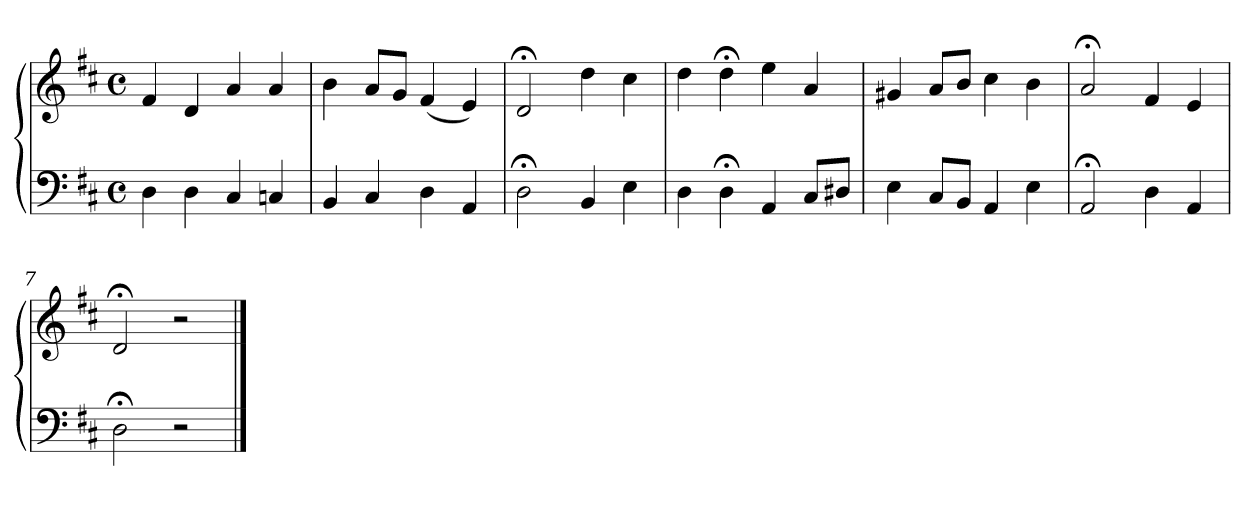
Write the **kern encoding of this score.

**kern	**kern
*part1	*part1
*staff2	*staff1
*clefF4	*clefG2
*k[f#c#]	*k[f#c#]
*M4/4	*M4/4
*met(c)	*met(c)
=1	=1
4D	4f#
4D	4d
4C#	4a
4Cn	4a
=2	=2
4BB	4b
4C#	8aL
.	8gJ
4D	(4f#
4AA	4e)
=3	=3
2D;<	2d;<
4BB	4dd
4E	4cc#
=4	=4
4D	4dd
4D;<	4dd;<
4AA	4ee
8C#L	4a
8D#XJ	.
=5	=5
4E	4g#X
8C#L	8aL
8BBJ	8bJ
4AA	4cc#
4E	4b
=6	=6
2AA;<	2a;<
4D	4f#
4AA	4e
=7	=7
2D;<	2d;<
2r	2r
==	==
*-	*-
